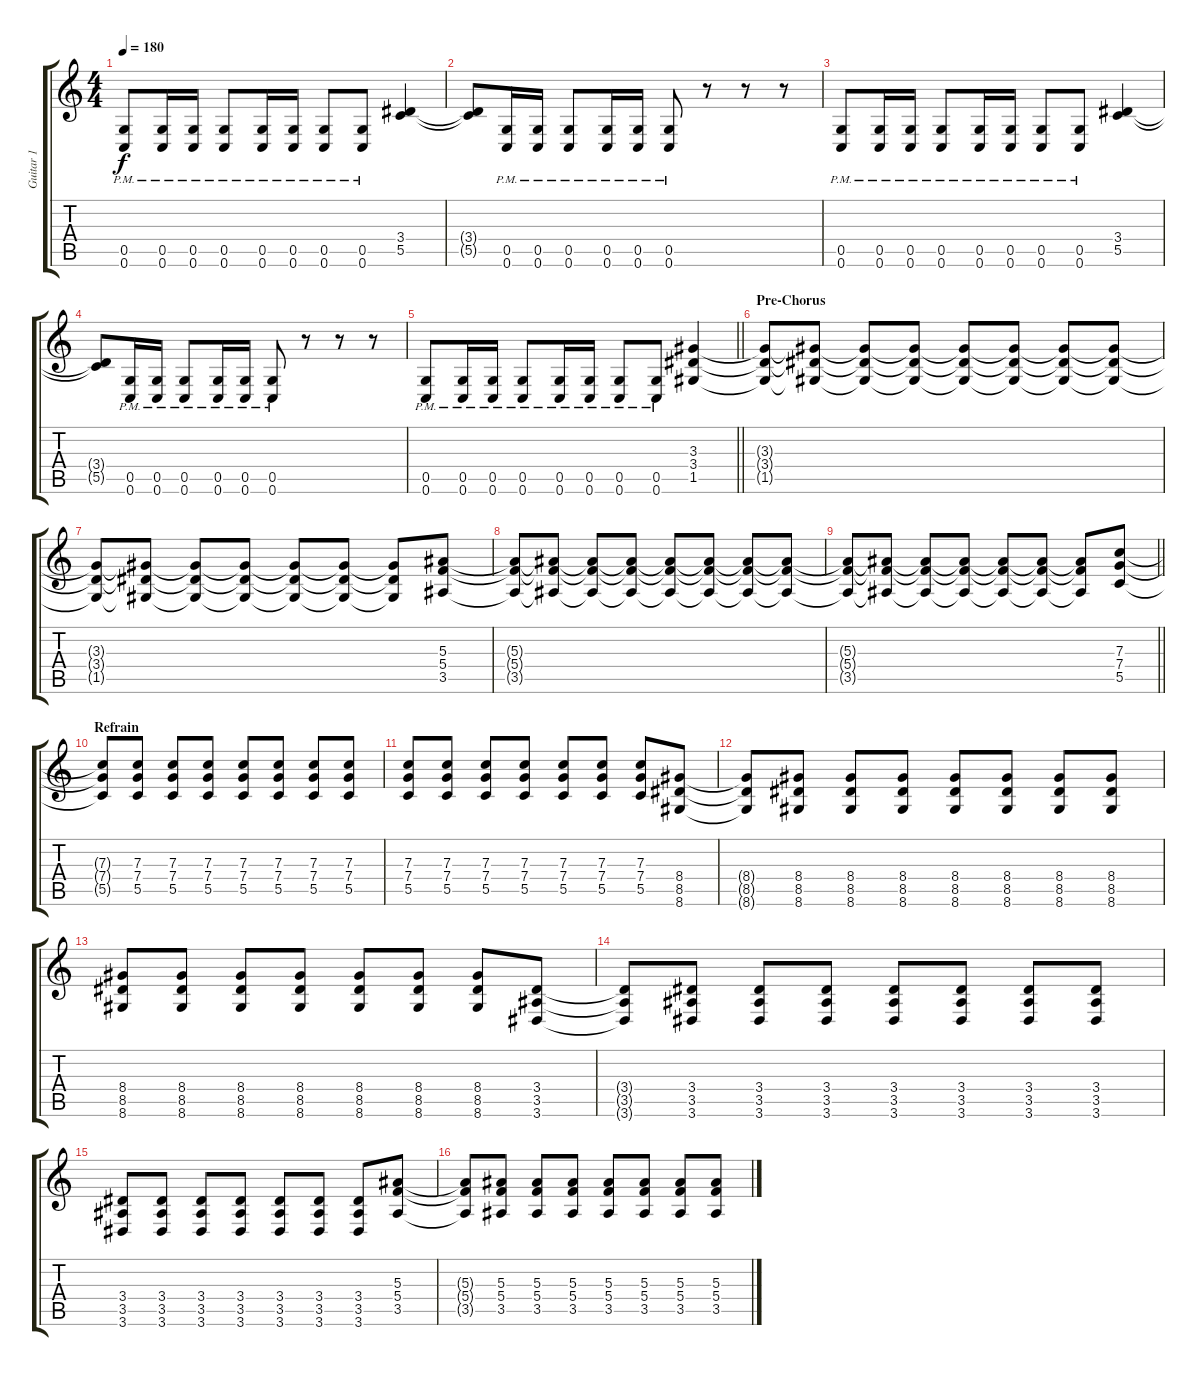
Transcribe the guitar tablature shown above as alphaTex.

\track ("Guitar 1" "Guitar 1") {instrument distortionguitar}
\staff {score tabs}
\tuning (D4 A3 F3 C3 G2 C2) {hide}
\ts (4 4)
\tempo 180
\clef g2
\ks c
(0.5{pm} 0.6{pm}).8{dy f} (0.5{pm} 0.6{pm}).16 (0.5{pm} 0.6{pm}).16 (0.5{pm} 0.6{pm}).8 (0.5{pm} 0.6{pm}).16 (0.5{pm} 0.6{pm}).16 (0.5{pm} 0.6{pm}).8 (0.5{pm} 0.6{pm}).8 (3.4 5.5).4 |
(3.4{t} 5.5{t}).8 (0.5{pm} 0.6{pm}).16 (0.5{pm} 0.6{pm}).16 (0.5{pm} 0.6{pm}).8 (0.5{pm} 0.6{pm}).16 (0.5{pm} 0.6{pm}).16 (0.5{pm} 0.6{pm}).8 r.8 r.8 r.8 |
(0.5{pm} 0.6{pm}).8 (0.5{pm} 0.6{pm}).16 (0.5{pm} 0.6{pm}).16 (0.5{pm} 0.6{pm}).8 (0.5{pm} 0.6{pm}).16 (0.5{pm} 0.6{pm}).16 (0.5{pm} 0.6{pm}).8 (0.5{pm} 0.6{pm}).8 (3.4 5.5).4 |
(3.4{t} 5.5{t}).8 (0.5{pm} 0.6{pm}).16 (0.5{pm} 0.6{pm}).16 (0.5{pm} 0.6{pm}).8 (0.5{pm} 0.6{pm}).16 (0.5{pm} 0.6{pm}).16 (0.5{pm} 0.6{pm}).8 r.8 r.8 r.8 |
\barLineRight lightlight
(0.5{pm} 0.6{pm}).8 (0.5{pm} 0.6{pm}).16 (0.5{pm} 0.6{pm}).16 (0.5{pm} 0.6{pm}).8 (0.5{pm} 0.6{pm}).16 (0.5{pm} 0.6{pm}).16 (0.5{pm} 0.6{pm}).8 (0.5{pm} 0.6{pm}).8 (3.3 3.4 1.5).4 |
\section ("" "Pre-Chorus")
(3.3{t} 3.4{t} 1.5{t}).8 (3.3{t} 3.4{t} 1.5{t}).8 (3.3{t} 3.4{t} 1.5{t}).8 (3.3{t} 3.4{t} 1.5{t}).8 (3.3{t} 3.4{t} 1.5{t}).8 (3.3{t} 3.4{t} 1.5{t}).8 (3.3{t} 3.4{t} 1.5{t}).8 (3.3{t} 3.4{t} 1.5{t}).8 |
(3.3{t} 3.4{t} 1.5{t}).8 (3.3{t} 3.4{t} 1.5{t}).8 (3.3{t} 3.4{t} 1.5{t}).8 (3.3{t} 3.4{t} 1.5{t}).8 (3.3{t} 3.4{t} 1.5{t}).8 (3.3{t} 3.4{t} 1.5{t}).8 (3.3{t} 3.4{t} 1.5{t}).8 (5.3 5.4 3.5).8 |
(5.3{t} 5.4{t} 3.5{t}).8 (5.3{t} 5.4{t} 3.5{t}).8 (5.3{t} 5.4{t} 3.5{t}).8 (5.3{t} 5.4{t} 3.5{t}).8 (5.3{t} 5.4{t} 3.5{t}).8 (5.3{t} 5.4{t} 3.5{t}).8 (5.3{t} 5.4{t} 3.5{t}).8 (5.3{t} 5.4{t} 3.5{t}).8 |
\barLineRight lightlight
(5.3{t} 5.4{t} 3.5{t}).8 (5.3{t} 5.4{t} 3.5{t}).8 (5.3{t} 5.4{t} 3.5{t}).8 (5.3{t} 5.4{t} 3.5{t}).8 (5.3{t} 5.4{t} 3.5{t}).8 (5.3{t} 5.4{t} 3.5{t}).8 (5.3{t} 5.4{t} 3.5{t}).8 (7.3 7.4 5.5).8 |
\section ("" "Refrain")
(7.3{t} 7.4{t} 5.5{t}).8 (7.3 7.4 5.5).8 (7.3 7.4 5.5).8 (7.3 7.4 5.5).8 (7.3 7.4 5.5).8 (7.3 7.4 5.5).8 (7.3 7.4 5.5).8 (7.3 7.4 5.5).8 |
(7.3 7.4 5.5).8 (7.3 7.4 5.5).8 (7.3 7.4 5.5).8 (7.3 7.4 5.5).8 (7.3 7.4 5.5).8 (7.3 7.4 5.5).8 (7.3 7.4 5.5).8 (8.4 8.5 8.6).8 |
(8.4{t} 8.5{t} 8.6{t}).8 (8.4 8.5 8.6).8 (8.4 8.5 8.6).8 (8.4 8.5 8.6).8 (8.4 8.5 8.6).8 (8.4 8.5 8.6).8 (8.4 8.5 8.6).8 (8.4 8.5 8.6).8 |
(8.4 8.5 8.6).8 (8.4 8.5 8.6).8 (8.4 8.5 8.6).8 (8.4 8.5 8.6).8 (8.4 8.5 8.6).8 (8.4 8.5 8.6).8 (8.4 8.5 8.6).8 (3.4 3.5 3.6).8 |
(3.4{t} 3.5{t} 3.6{t}).8 (3.4 3.5 3.6).8 (3.4 3.5 3.6).8 (3.4 3.5 3.6).8 (3.4 3.5 3.6).8 (3.4 3.5 3.6).8 (3.4 3.5 3.6).8 (3.4 3.5 3.6).8 |
(3.4 3.5 3.6).8 (3.4 3.5 3.6).8 (3.4 3.5 3.6).8 (3.4 3.5 3.6).8 (3.4 3.5 3.6).8 (3.4 3.5 3.6).8 (3.4 3.5 3.6).8 (5.3 5.4 3.5).8 |
(5.3{t} 5.4{t} 3.5{t}).8 (5.3 5.4 3.5).8 (5.3 5.4 3.5).8 (5.3 5.4 3.5).8 (5.3 5.4 3.5).8 (5.3 5.4 3.5).8 (5.3 5.4 3.5).8 (5.3 5.4 3.5).8
